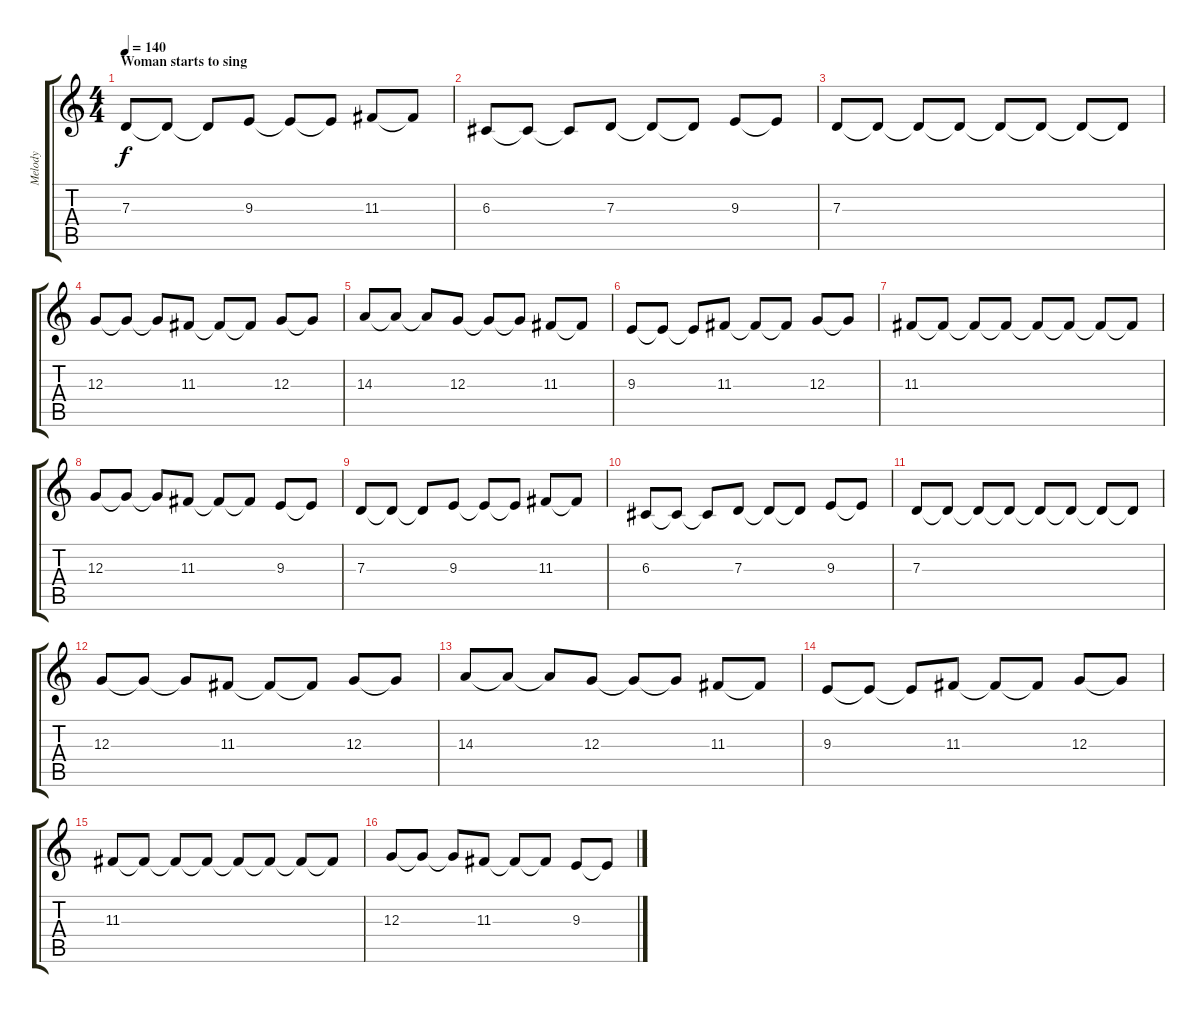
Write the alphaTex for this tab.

\track ("Melody" "Melody") {instrument lead2sawtooth}
\staff {score tabs}
\tuning (E4 B3 G3 D3 A2 E2) {hide}
\ts (4 4)
\section ("" "Woman starts to sing")
\tempo 140
\clef g2
\ks c
7.3.8{dy f volume 14 instrument synthbrass1} 7.3{t}.8 7.3{t}.8 9.3.8 9.3{t}.8 9.3{t}.8 11.3.8 11.3{t}.8 |
6.3.8 6.3{t}.8 6.3{t}.8 7.3.8 7.3{t}.8 7.3{t}.8 9.3.8 9.3{t}.8 |
7.3.8 7.3{t}.8 7.3{t}.8 7.3{t}.8 7.3{t}.8 7.3{t}.8 7.3{t}.8 7.3{t}.8 |
12.3.8 12.3{t}.8 12.3{t}.8 11.3.8 11.3{t}.8 11.3{t}.8 12.3.8 12.3{t}.8 |
14.3.8 14.3{t}.8 14.3{t}.8 12.3.8 12.3{t}.8 12.3{t}.8 11.3.8 11.3{t}.8 |
9.3.8 9.3{t}.8 9.3{t}.8 11.3.8 11.3{t}.8 11.3{t}.8 12.3.8 12.3{t}.8 |
11.3.8 11.3{t}.8 11.3{t}.8 11.3{t}.8 11.3{t}.8 11.3{t}.8 11.3{t}.8 11.3{t}.8 |
12.3.8 12.3{t}.8 12.3{t}.8 11.3.8 11.3{t}.8 11.3{t}.8 9.3.8 9.3{t}.8 |
7.3.8{volume 16 instrument lead2sawtooth} 7.3{t}.8 7.3{t}.8 9.3.8 9.3{t}.8 9.3{t}.8 11.3.8 11.3{t}.8 |
6.3.8 6.3{t}.8 6.3{t}.8 7.3.8 7.3{t}.8 7.3{t}.8 9.3.8 9.3{t}.8 |
7.3.8 7.3{t}.8 7.3{t}.8 7.3{t}.8 7.3{t}.8 7.3{t}.8 7.3{t}.8 7.3{t}.8 |
12.3.8 12.3{t}.8 12.3{t}.8 11.3.8 11.3{t}.8 11.3{t}.8 12.3.8 12.3{t}.8 |
14.3.8 14.3{t}.8 14.3{t}.8 12.3.8 12.3{t}.8 12.3{t}.8 11.3.8 11.3{t}.8 |
9.3.8 9.3{t}.8 9.3{t}.8 11.3.8 11.3{t}.8 11.3{t}.8 12.3.8 12.3{t}.8 |
11.3.8 11.3{t}.8 11.3{t}.8 11.3{t}.8 11.3{t}.8 11.3{t}.8 11.3{t}.8 11.3{t}.8 |
12.3.8 12.3{t}.8 12.3{t}.8 11.3.8 11.3{t}.8 11.3{t}.8 9.3.8 9.3{t}.8
